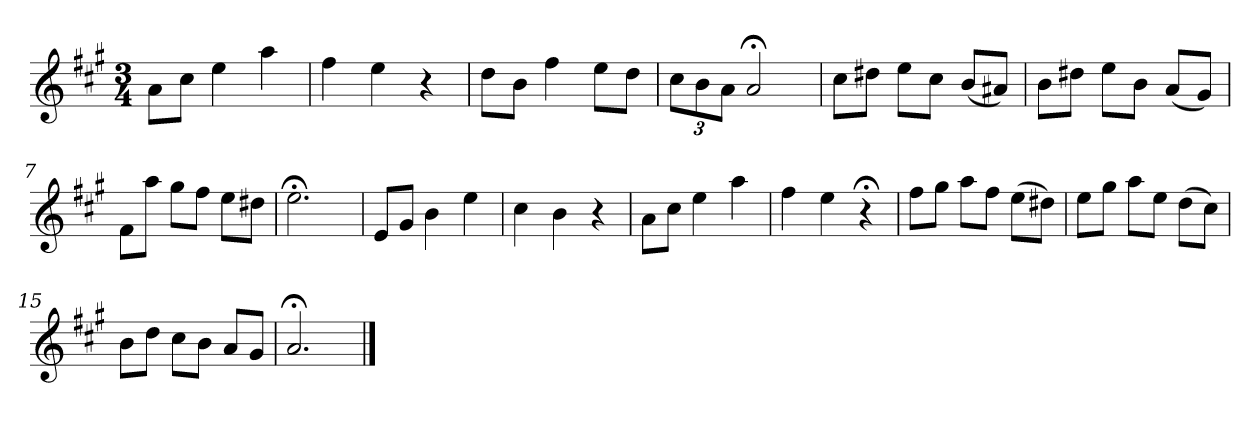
**kern
*part1
*staff1
*k[f#c#g#]
*A:
*M3/4
*MM120
=1
8aL
8cc#J
4ee
4aa
=2
4ff#
4ee
4r
=3
8ddL
8bJ
4ff#
8eeL
8ddJ
=4
12cc#L
12b
12aJ
2a;<
=5
8cc#L
8dd#XJ
8eeL
8cc#J
(8bL
8a#XJ)
=6
8bL
8dd#XJ
8eeL
8bJ
(8aL
8g#J)
=7
8f#L
8aaJ
8gg#L
8ff#J
8eeL
8dd#XJ
=8
2.ee;<
=9
8eL
8g#J
4b
4ee
=10
4cc#
4b
4r
=11
8aL
8cc#J
4ee
4aa
=12
4ff#
4ee
4r;<
=13
8ff#L
8gg#J
8aaL
8ff#J
(8eeL
8dd#XJ)
=14
8eeL
8gg#J
8aaL
8eeJ
(8ddL
8cc#J)
=15
8bL
8ddJ
8cc#L
8bJ
8aL
8g#J
=16
2.a;<
==
*-
